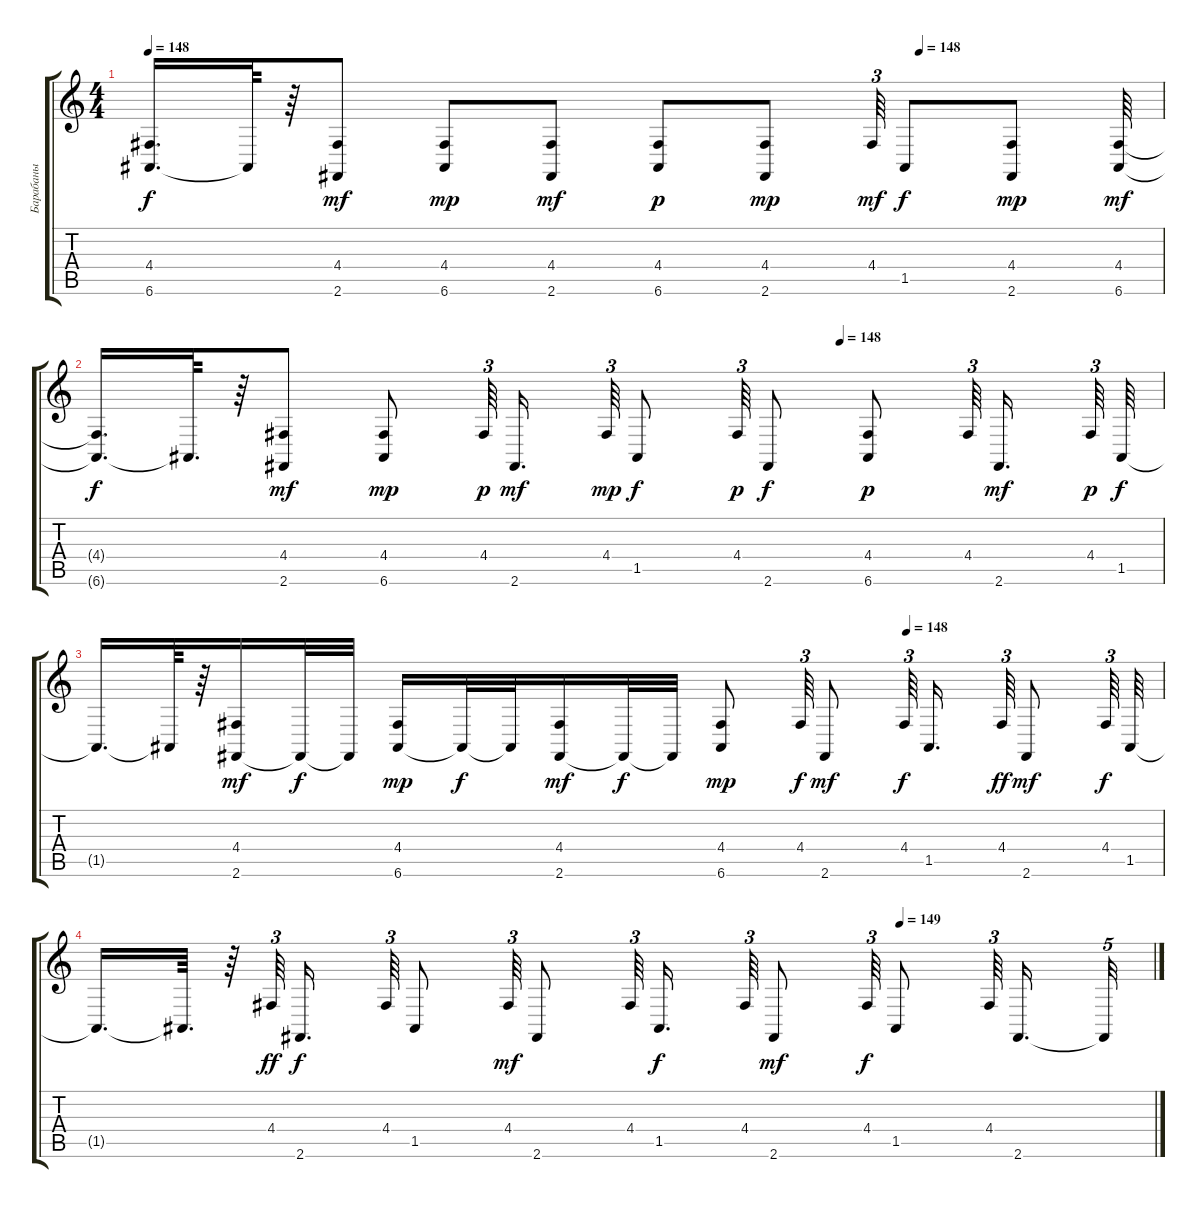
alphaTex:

\track ("Барабаны" "Барабаны") {instrument drawbarorgan}
\staff {score tabs}
\tuning (E4 B3 G3 D3 A2 E2) {hide}
\ts (4 4)
\tempo 148
\tempo (148 0.7604166666666666)
\clef g2
\ks c
(4.4{t} 6.6{t}).16{d dy f} 6.6{t}.64 r.64 (4.4 2.6).8{dy mf} (4.4 6.6).8{dy mp} (4.4 2.6).8{dy mf} (4.4 6.6).8{dy p} (4.4 2.6).8{dy mp} 4.4.64{tu (3 2) dy mf} 1.5.8{dy f} (4.4 2.6).8{dy mp} (4.4 6.6).64{dy mf} |
\tempo (148 0.6979166666666666)
(4.4{t} 6.6{t}).16{d dy f} 6.6{t}.64{d} r.64 (4.4 2.6).8{dy mf} (4.4 6.6).8{dy mp} 4.4.64{tu (3 2) dy p} 2.6.16{d dy mf} 4.4.64{tu (3 2) dy mp} 1.5.8{dy f} 4.4.64{tu (3 2) dy p} 2.6.8{dy f} (4.4 6.6).8{dy p} 4.4.64{tu (3 2)} 2.6.16{d dy mf} 4.4.64{tu (3 2) dy p} 1.5.64{dy f} |
\tempo (148 0.7604166666666666)
1.5{t}.16{d} 1.5{t}.64 r.64 (4.4 2.6).16{dy mf} 2.6{t}.32{dy f} 2.6{t}.32 (4.4 6.6).16{dy mp} 6.6{t}.32{dy f} 6.6{t}.32 (4.4 2.6).16{dy mf} 2.6{t}.32{dy f} 2.6{t}.32 (4.4 6.6).8{dy mp} 4.4.64{tu (3 2) dy f} 2.6.8{dy mf} 4.4.64{tu (3 2) dy f} 1.5.16{d} 4.4.64{tu (3 2) dy ff} 2.6.8{dy mf} 4.4.64{tu (3 2) dy f} 1.5.64 |
\tempo (149 0.7604166666666666)
1.5{t}.16{d} 1.5{t}.64{d} r.64 4.4.64{tu (3 2) dy ff} 2.6.16{d dy f} 4.4.64{tu (3 2)} 1.5.8 4.4.64{tu (3 2) dy mf} 2.6.8 4.4.64{tu (3 2)} 1.5.16{d dy f} 4.4.64{tu (3 2)} 2.6.8{dy mf} 4.4.64{tu (3 2) dy f} 1.5.8 4.4.64{tu (3 2)} 2.6.16{d} 2.6{t}.32{tu (5 4)}
